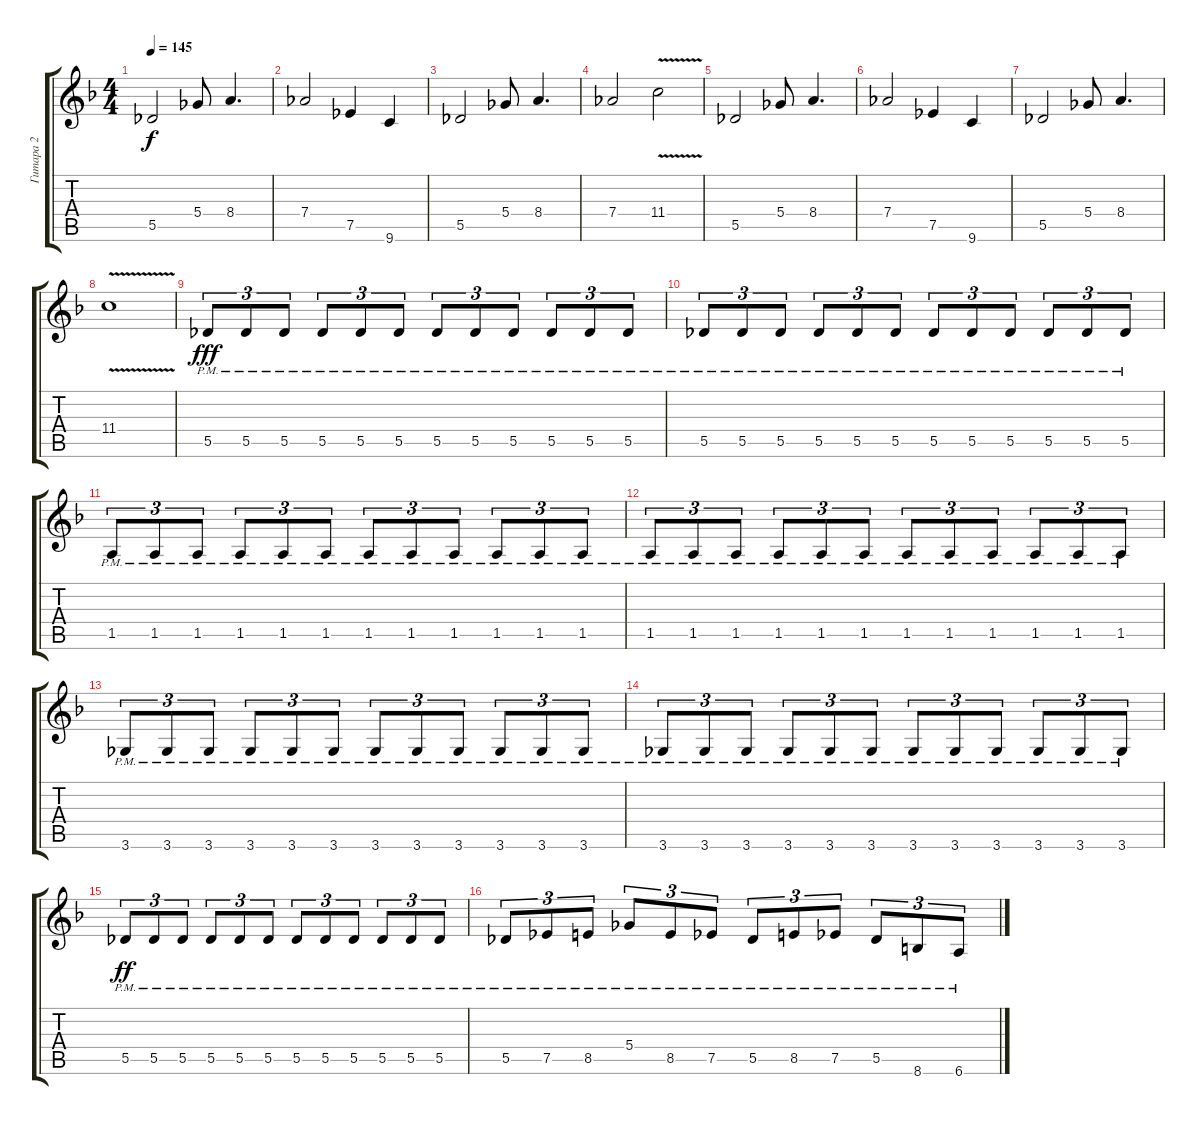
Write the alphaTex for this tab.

\track ("Гитара 2" "Гитара 2") {instrument distortionguitar}
\staff {score tabs}
\tuning (Eb4 Bb3 Gb3 Db3 Ab2 Eb2) {hide}
\ts (4 4)
\tempo 145
\clef g2
\ks dminor
5.5.2{dy f} 5.4.8 8.4.4{d} |
7.4.2 7.5.4 9.6.4 |
5.5.2 5.4.8 8.4.4{d} |
7.4.2 11.4{v}.2 |
5.5.2 5.4.8 8.4.4{d} |
7.4.2 7.5.4 9.6.4 |
5.5.2 5.4.8 8.4.4{d} |
11.4{v}.1 |
5.5{pm}.8{tu (3 2) dy fff} 5.5{pm}.8{tu (3 2)} 5.5{pm}.8{tu (3 2)} 5.5{pm}.8{tu (3 2)} 5.5{pm}.8{tu (3 2)} 5.5{pm}.8{tu (3 2)} 5.5{pm}.8{tu (3 2)} 5.5{pm}.8{tu (3 2)} 5.5{pm}.8{tu (3 2)} 5.5{pm}.8{tu (3 2)} 5.5{pm}.8{tu (3 2)} 5.5{pm}.8{tu (3 2)} |
5.5{pm}.8{tu (3 2)} 5.5{pm}.8{tu (3 2)} 5.5{pm}.8{tu (3 2)} 5.5{pm}.8{tu (3 2)} 5.5{pm}.8{tu (3 2)} 5.5{pm}.8{tu (3 2)} 5.5{pm}.8{tu (3 2)} 5.5{pm}.8{tu (3 2)} 5.5{pm}.8{tu (3 2)} 5.5{pm}.8{tu (3 2)} 5.5{pm}.8{tu (3 2)} 5.5{pm}.8{tu (3 2)} |
1.5{pm}.8{tu (3 2)} 1.5{pm}.8{tu (3 2)} 1.5{pm}.8{tu (3 2)} 1.5{pm}.8{tu (3 2)} 1.5{pm}.8{tu (3 2)} 1.5{pm}.8{tu (3 2)} 1.5{pm}.8{tu (3 2)} 1.5{pm}.8{tu (3 2)} 1.5{pm}.8{tu (3 2)} 1.5{pm}.8{tu (3 2)} 1.5{pm}.8{tu (3 2)} 1.5{pm}.8{tu (3 2)} |
1.5{pm}.8{tu (3 2)} 1.5{pm}.8{tu (3 2)} 1.5{pm}.8{tu (3 2)} 1.5{pm}.8{tu (3 2)} 1.5{pm}.8{tu (3 2)} 1.5{pm}.8{tu (3 2)} 1.5{pm}.8{tu (3 2)} 1.5{pm}.8{tu (3 2)} 1.5{pm}.8{tu (3 2)} 1.5{pm}.8{tu (3 2)} 1.5{pm}.8{tu (3 2)} 1.5{pm}.8{tu (3 2)} |
3.6{pm}.8{tu (3 2)} 3.6{pm}.8{tu (3 2)} 3.6{pm}.8{tu (3 2)} 3.6{pm}.8{tu (3 2)} 3.6{pm}.8{tu (3 2)} 3.6{pm}.8{tu (3 2)} 3.6{pm}.8{tu (3 2)} 3.6{pm}.8{tu (3 2)} 3.6{pm}.8{tu (3 2)} 3.6{pm}.8{tu (3 2)} 3.6{pm}.8{tu (3 2)} 3.6{pm}.8{tu (3 2)} |
3.6{pm}.8{tu (3 2)} 3.6{pm}.8{tu (3 2)} 3.6{pm}.8{tu (3 2)} 3.6{pm}.8{tu (3 2)} 3.6{pm}.8{tu (3 2)} 3.6{pm}.8{tu (3 2)} 3.6{pm}.8{tu (3 2)} 3.6{pm}.8{tu (3 2)} 3.6{pm}.8{tu (3 2)} 3.6{pm}.8{tu (3 2)} 3.6{pm}.8{tu (3 2)} 3.6{pm}.8{tu (3 2)} |
5.5{pm}.8{tu (3 2) dy ff} 5.5{pm}.8{tu (3 2)} 5.5{pm}.8{tu (3 2)} 5.5{pm}.8{tu (3 2)} 5.5{pm}.8{tu (3 2)} 5.5{pm}.8{tu (3 2)} 5.5{pm}.8{tu (3 2)} 5.5{pm}.8{tu (3 2)} 5.5{pm}.8{tu (3 2)} 5.5{pm}.8{tu (3 2)} 5.5{pm}.8{tu (3 2)} 5.5{pm}.8{tu (3 2)} |
5.5{pm}.8{tu (3 2)} 7.5{pm}.8{tu (3 2)} 8.5{pm}.8{tu (3 2)} 5.4{pm}.8{tu (3 2)} 8.5{pm}.8{tu (3 2)} 7.5{pm}.8{tu (3 2)} 5.5{pm}.8{tu (3 2)} 8.5{pm}.8{tu (3 2)} 7.5{pm}.8{tu (3 2)} 5.5{pm}.8{tu (3 2)} 8.6{pm}.8{tu (3 2)} 6.6{pm}.8{tu (3 2)}
